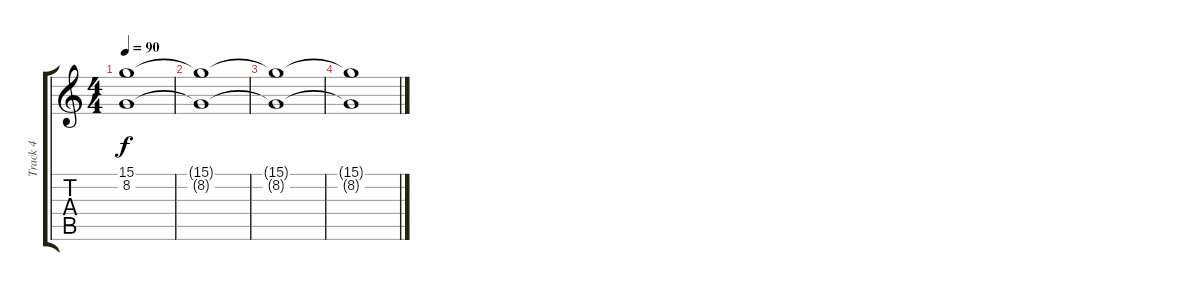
\track ("Track 4" "Track 4") {instrument flute}
\staff {score tabs}
\tuning (E4 B3 G3 D3 A2 E2) {hide}
\ts (4 4)
\tempo 90
\clef g2
\ks c
(15.1 8.2).1{dy f} |
(15.1{t} 8.2{t}).1 |
(15.1{t} 8.2{t}).1 |
(15.1{t} 8.2{t}).1
